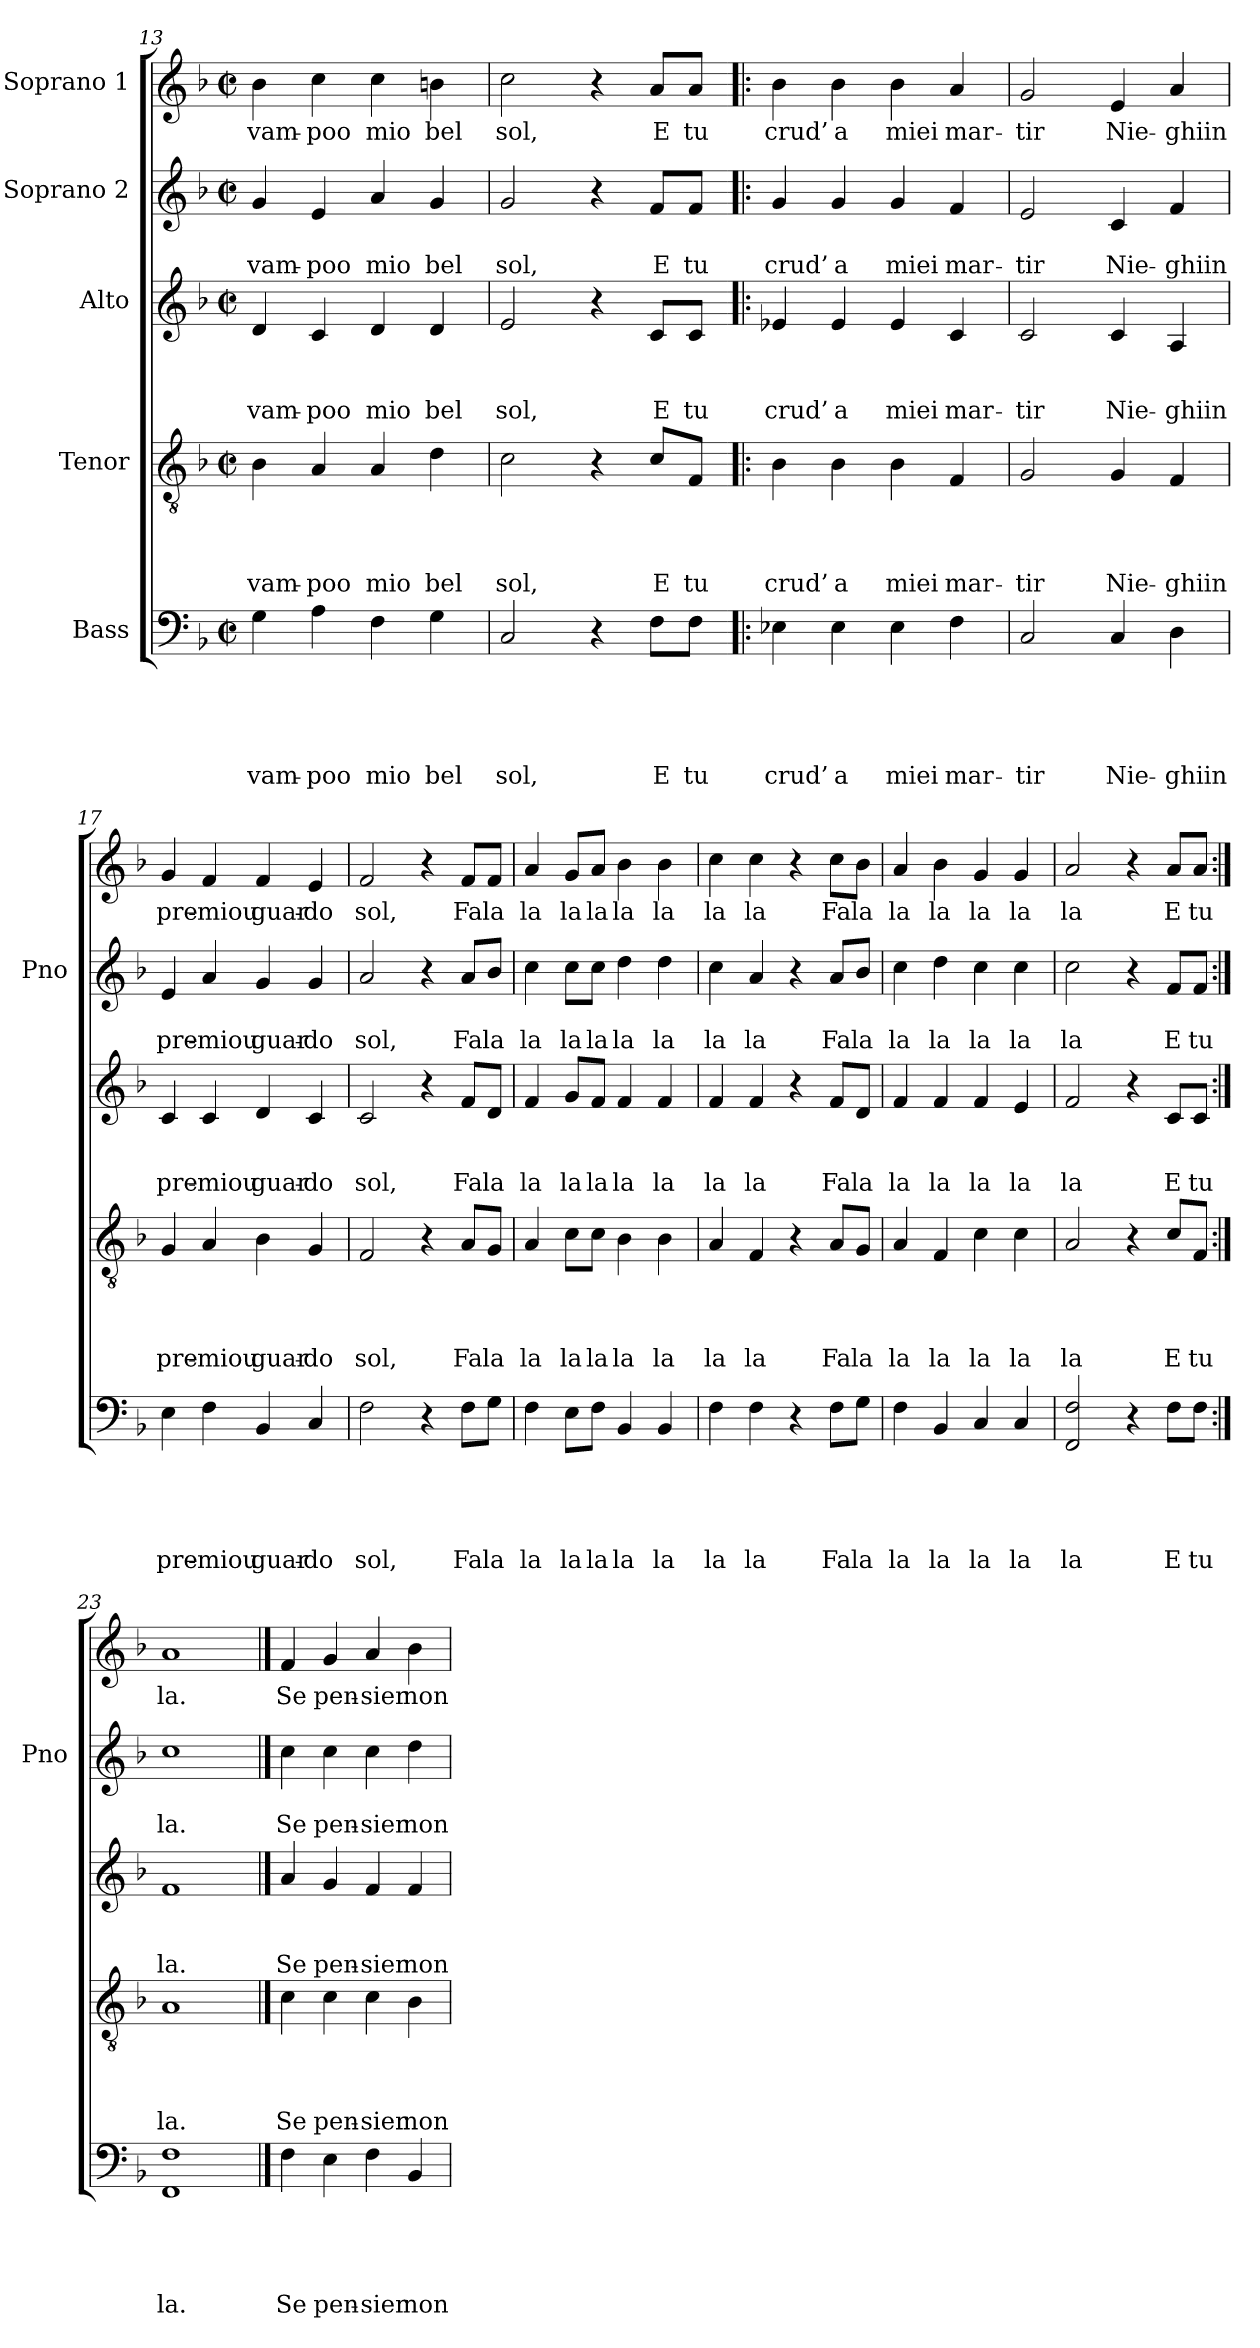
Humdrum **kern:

**kern	**text	**text	**text	**text	**text	**kern	**text	**text	**text	**text	**kern	**text	**text	**text	**kern	**text	**text	**kern	**text
*part5	*part5	*part5	*part5	*part5	*part5	*part4	*part4	*part4	*part4	*part4	*part3	*part3	*part3	*part3	*part2	*part2	*part2	*part1	*part1
*staff5	*staff5	*staff5	*staff5	*staff5	*staff5	*staff4	*staff4	*staff4	*staff4	*staff4	*staff3	*staff3	*staff3	*staff3	*staff2	*staff2	*staff2	*staff1	*staff1
*I"Bass	*	*	*	*	*	*I"Tenor	*	*	*	*	*I"Alto	*	*	*	*I"Soprano 2	*	*	*I"Soprano 1	*
*	*	*	*	*	*	*	*	*	*	*	*	*	*	*	*I'Pno	*	*	*	*
*clefF4	*	*	*	*	*	*clefGv2	*	*	*	*	*clefG2	*	*	*	*clefG2	*	*	*clefG2	*
*k[b-]	*	*	*	*	*	*k[b-]	*	*	*	*	*k[b-]	*	*	*	*k[b-]	*	*	*k[b-]	*
*F:	*	*	*	*	*	*F:	*	*	*	*	*F:	*	*	*	*F:	*	*	*F:	*
*M2/2	*	*	*	*	*	*M2/2	*	*	*	*	*M2/2	*	*	*	*M2/2	*	*	*M2/2	*
*met(c|)	*	*	*	*	*	*met(c|)	*	*	*	*	*met(c|)	*	*	*	*met(c|)	*	*	*met(c|)	*
=13	=13	=13	=13	=13	=13	=13	=13	=13	=13	=13	=13	=13	=13	=13	=13	=13	=13	=13	=13
4G\	.	.	.	.	-vam-	4B-\	.	.	.	-vam-	4d/	.	.	-vam-	4g/	.	-vam-	4b-\	-vam-
4A\	.	.	.	.	-poo	4A/	.	.	.	-poo	4c/	.	.	-poo	4e/	.	-poo	4cc\	-poo
4F\	.	.	.	.	mio	4A/	.	.	.	mio	4d/	.	.	mio	4a/	.	mio	4cc\	mio
4G\	.	.	.	.	bel	4d\	.	.	.	bel	4d/	.	.	bel	4g/	.	bel	4bn\	bel
=14	=14	=14	=14	=14	=14	=14	=14	=14	=14	=14	=14	=14	=14	=14	=14	=14	=14	=14	=14
2C/	.	.	.	.	sol,	2c\	.	.	.	sol,	2e/	.	.	sol,	2g/	.	sol,	2cc\	sol,
4r	.	.	.	.	.	4r	.	.	.	.	4r	.	.	.	4r	.	.	4r	.
8F\L	.	.	.	.	E	8c/L	.	.	.	E	8c/L	.	.	E	8f/L	.	E	8a/L	E
8F\J	.	.	.	.	tu	8F/J	.	.	.	tu	8c/J	.	.	tu	8f/J	.	tu	8a/J	tu
!!LO:LB:g=z
=15!|:	=15!|:	=15!|:	=15!|:	=15!|:	=15!|:	=15!|:	=15!|:	=15!|:	=15!|:	=15!|:	=15!|:	=15!|:	=15!|:	=15!|:	=15!|:	=15!|:	=15!|:	=15!|:	=15!|:
4E-X\	.	.	.	.	crud’	4B-\	.	.	.	crud’	4e-X/	.	.	crud’	4g/	.	crud’	4b-\	crud’
4E-\	.	.	.	.	a	4B-\	.	.	.	a	4e-/	.	.	a	4g/	.	a	4b-\	a
4E-\	.	.	.	.	miei	4B-\	.	.	.	miei	4e-/	.	.	miei	4g/	.	miei	4b-\	miei
4F\	.	.	.	.	mar-	4F/	.	.	.	mar-	4c/	.	.	mar-	4f/	.	mar-	4a/	mar-
=16	=16	=16	=16	=16	=16	=16	=16	=16	=16	=16	=16	=16	=16	=16	=16	=16	=16	=16	=16
2C/	.	.	.	.	-tir	2G/	.	.	.	-tir	2c/	.	.	-tir	2e/	.	-tir	2g/	-tir
4C/	.	.	.	.	Nie-	4G/	.	.	.	Nie-	4c/	.	.	Nie-	4c/	.	Nie-	4e/	Nie-
4D\	.	.	.	.	-ghiin	4F/	.	.	.	-ghiin	4A/	.	.	-ghiin	4f/	.	-ghiin	4a/	-ghiin
=17	=17	=17	=17	=17	=17	=17	=17	=17	=17	=17	=17	=17	=17	=17	=17	=17	=17	=17	=17
4E\	.	.	.	.	pre-	4G/	.	.	.	pre-	4c/	.	.	pre-	4e/	.	pre-	4g/	pre-
4F\	.	.	.	.	-miou	4A/	.	.	.	-miou	4c/	.	.	-miou	4a/	.	-miou	4f/	-miou
4BB-/	.	.	.	.	guar-	4B-\	.	.	.	guar-	4d/	.	.	guar-	4g/	.	guar-	4f/	guar-
4C/	.	.	.	.	-do	4G/	.	.	.	-do	4c/	.	.	-do	4g/	.	-do	4e/	-do
=18	=18	=18	=18	=18	=18	=18	=18	=18	=18	=18	=18	=18	=18	=18	=18	=18	=18	=18	=18
2F\	.	.	.	.	sol,	2F/	.	.	.	sol,	2c/	.	.	sol,	2a/	.	sol,	2f/	sol,
4r	.	.	.	.	.	4r	.	.	.	.	4r	.	.	.	4r	.	.	4r	.
8F\L	.	.	.	.	Fa	8A/L	.	.	.	Fa	8f/L	.	.	Fa	8a/L	.	Fa	8f/L	Fa
8G\J	.	.	.	.	la	8G/J	.	.	.	la	8d/J	.	.	la	8b-/J	.	la	8f/J	la
=19	=19	=19	=19	=19	=19	=19	=19	=19	=19	=19	=19	=19	=19	=19	=19	=19	=19	=19	=19
4F\	.	.	.	.	la	4A/	.	.	.	la	4f/	.	.	la	4cc\	.	la	4a/	la
8E\L	.	.	.	.	la	8c\L	.	.	.	la	8g/L	.	.	la	8cc\L	.	la	8g/L	la
8F\J	.	.	.	.	la	8c\J	.	.	.	la	8f/J	.	.	la	8cc\J	.	la	8a/J	la
4BB-/	.	.	.	.	la	4B-\	.	.	.	la	4f/	.	.	la	4dd\	.	la	4b-\	la
4BB-/	.	.	.	.	la	4B-\	.	.	.	la	4f/	.	.	la	4dd\	.	la	4b-\	la
!!LO:LB:g=z
=20	=20	=20	=20	=20	=20	=20	=20	=20	=20	=20	=20	=20	=20	=20	=20	=20	=20	=20	=20
4F\	.	.	.	.	la	4A/	.	.	.	la	4f/	.	.	la	4cc\	.	la	4cc\	la
4F\	.	.	.	.	la	4F/	.	.	.	la	4f/	.	.	la	4a/	.	la	4cc\	la
4r	.	.	.	.	.	4r	.	.	.	.	4r	.	.	.	4r	.	.	4r	.
8F\L	.	.	.	.	Fa	8A/L	.	.	.	Fa	8f/L	.	.	Fa	8a/L	.	Fa	8cc\L	Fa
8G\J	.	.	.	.	la	8G/J	.	.	.	la	8d/J	.	.	la	8b-/J	.	la	8b-\J	la
=21	=21	=21	=21	=21	=21	=21	=21	=21	=21	=21	=21	=21	=21	=21	=21	=21	=21	=21	=21
4F\	.	.	.	.	la	4A/	.	.	.	la	4f/	.	.	la	4cc\	.	la	4a/	la
4BB-/	.	.	.	.	la	4F/	.	.	.	la	4f/	.	.	la	4dd\	.	la	4b-\	la
4C/	.	.	.	.	la	4c\	.	.	.	la	4f/	.	.	la	4cc\	.	la	4g/	la
4C/	.	.	.	.	la	4c\	.	.	.	la	4e/	.	.	la	4cc\	.	la	4g/	la
=22	=22	=22	=22	=22	=22	=22	=22	=22	=22	=22	=22	=22	=22	=22	=22	=22	=22	=22	=22
2FF/ 2F!/	.	.	.	.	la	2A/	.	.	.	la	2f/	.	.	la	2cc\	.	la	2a/	la
4r	.	.	.	.	.	4r	.	.	.	.	4r	.	.	.	4r	.	.	4r	.
8F\L	.	.	.	.	E	8c/L	.	.	.	E	8c/L	.	.	E	8f/L	.	E	8a/L	E
8F\J	.	.	.	.	tu	8F/J	.	.	.	tu	8c/J	.	.	tu	8f/J	.	tu	8a/J	tu
=23:|!	=23:|!	=23:|!	=23:|!	=23:|!	=23:|!	=23:|!	=23:|!	=23:|!	=23:|!	=23:|!	=23:|!	=23:|!	=23:|!	=23:|!	=23:|!	=23:|!	=23:|!	=23:|!	=23:|!
1FF 1F!	.	.	.	.	la.	1A	.	.	.	la.	1f	.	.	la.	1cc	.	la.	1a	la.
!!LO:PB:g=z
==24	==24	==24	==24	==24	==24	==24	==24	==24	==24	==24	==24	==24	==24	==24	==24	==24	==24	==24	==24
4F\	.	.	.	.	Se	4c\	.	.	.	Se	4a/	.	.	Se	4cc\	.	Se	4f/	Se
4E\	.	.	.	.	pen-	4c\	.	.	.	pen-	4g/	.	.	pen-	4cc\	.	pen-	4g/	pen-
4F\	.	.	.	.	-sier	4c\	.	.	.	-sier	4f/	.	.	-sier	4cc\	.	-sier	4a/	-sier
4BB-/	.	.	.	.	non	4B-\	.	.	.	non	4f/	.	.	non	4dd\	.	non	4b-\	non
=	=	=	=	=	=	=	=	=	=	=	=	=	=	=	=	=	=	=	=
*-	*-	*-	*-	*-	*-	*-	*-	*-	*-	*-	*-	*-	*-	*-	*-	*-	*-	*-	*-
